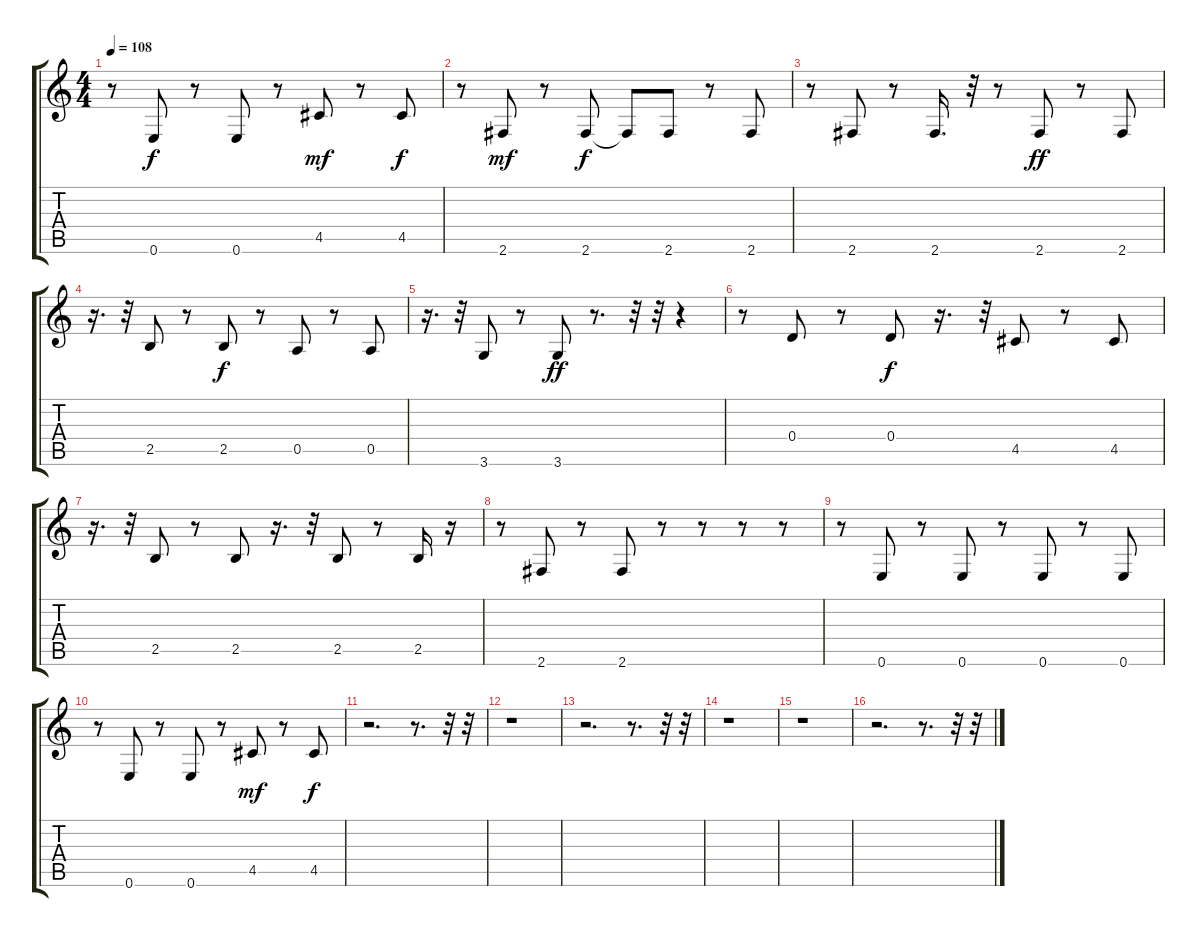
\track "" {instrument electricbassfinger}
\staff {score tabs}
\tuning (E4 B3 G3 D3 A2 E2) {hide}
\ts (4 4)
\tempo 108
\clef g2
\ks c
r.8{dy f} 0.6.8 r.8 0.6.8 r.8 4.5.8{dy mf} r.8 4.5.8{dy f} |
r.8 2.6.8{dy mf} r.8 2.6.8{dy f} 2.6{t}.8 2.6.8 r.8 2.6.8 |
r.8 2.6.8 r.8 2.6.16{d} r.32 r.8 2.6.8{dy ff} r.8 2.6.8 |
r.16{d} r.32 2.5.8 r.8 2.5.8{dy f} r.8 0.5.8 r.8 0.5.8 |
r.16{d} r.32 3.6.8 r.8 3.6.8{dy ff} r.8{d} r.32 r.32 r.4 |
r.8 0.4.8 r.8 0.4.8{dy f} r.16{d} r.32 4.5.8 r.8 4.5.8 |
r.16{d} r.32 2.5.8 r.8 2.5.8 r.16{d} r.32 2.5.8 r.8 2.5.16 r.16 |
r.8 2.6.8 r.8 2.6.8 r.8 r.8 r.8 r.8 |
r.8 0.6.8 r.8 0.6.8 r.8 0.6.8 r.8 0.6.8 |
r.8 0.6.8 r.8 0.6.8 r.8 4.5.8{dy mf} r.8 4.5.8{dy f} |
r.2{d} r.8{d} r.32 r.32 |
r.1 |
r.2{d} r.8{d} r.32 r.32 |
r.1 |
r.1 |
r.2{d} r.8{d} r.32 r.32
